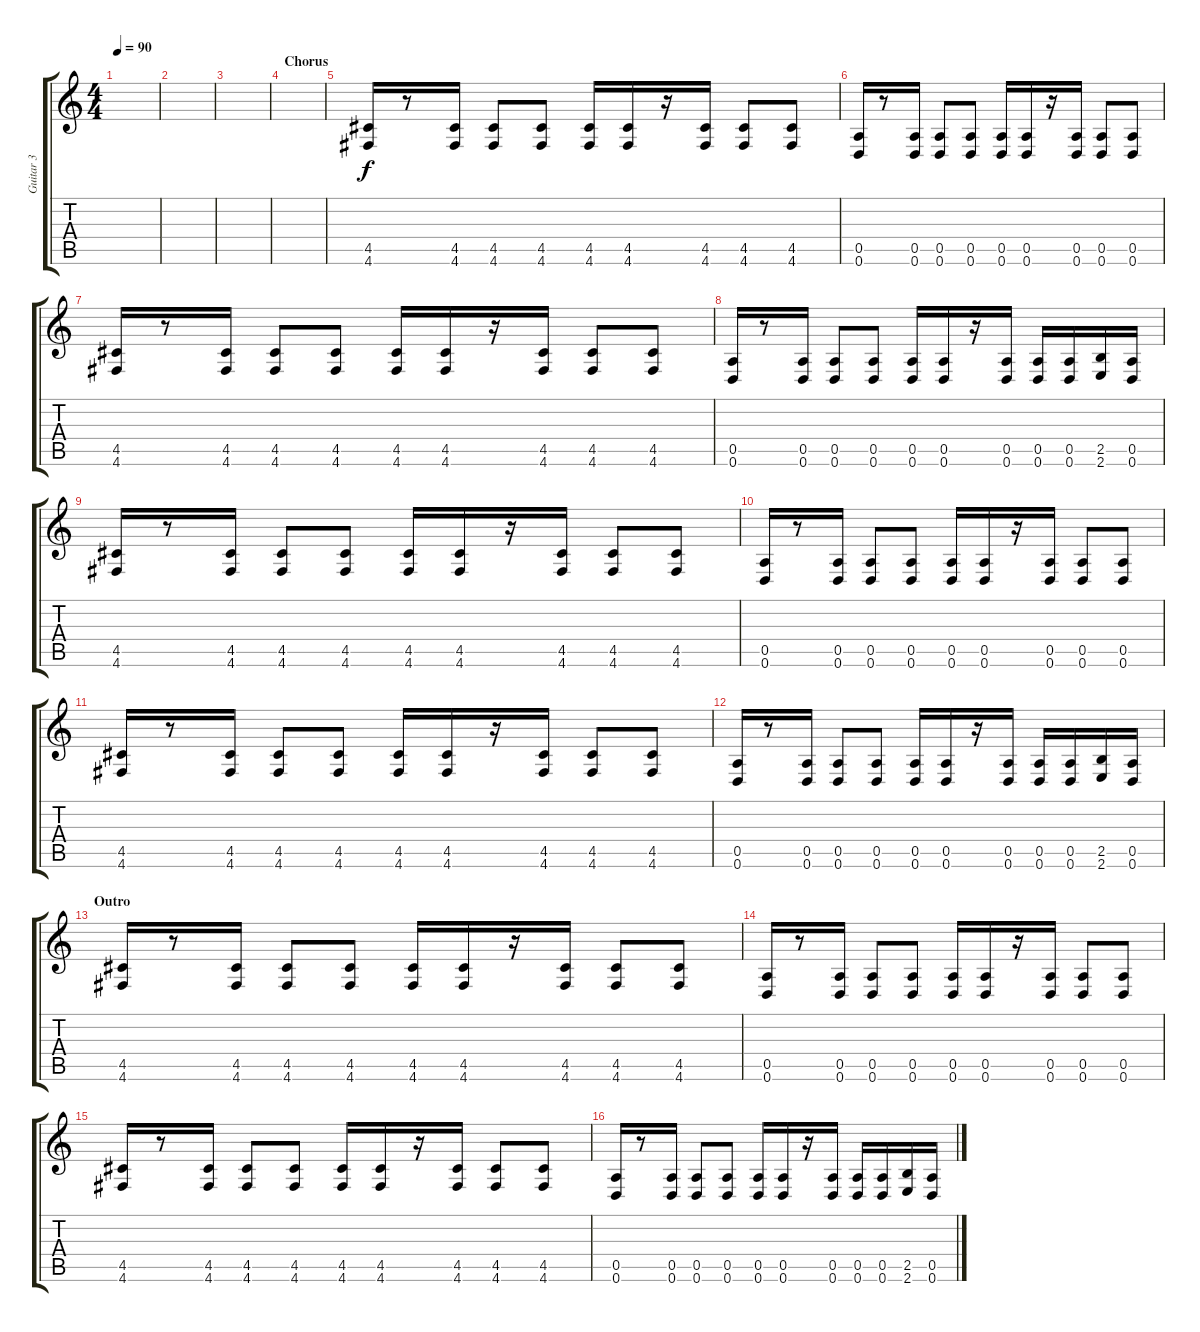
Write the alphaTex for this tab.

\track ("Guitar 3" "Guitar 3") {instrument distortionguitar}
\staff {score tabs}
\tuning (E4 B3 G3 D3 A2 D2) {hide}
\ts (4 4)
\tempo 90
\clef g2
\ks c
|
|
|
\section ("" "Chorus")
|
(4.5 4.6).16 r.8 (4.5 4.6).16 (4.5 4.6).8 (4.5 4.6).8 (4.5 4.6).16 (4.5 4.6).16 r.16 (4.5 4.6).16 (4.5 4.6).8 (4.5 4.6).8 |
(0.5 0.6).16 r.8 (0.5 0.6).16 (0.5 0.6).8 (0.5 0.6).8 (0.5 0.6).16 (0.5 0.6).16 r.16 (0.5 0.6).16 (0.5 0.6).8 (0.5 0.6).8 |
(4.5 4.6).16 r.8 (4.5 4.6).16 (4.5 4.6).8 (4.5 4.6).8 (4.5 4.6).16 (4.5 4.6).16 r.16 (4.5 4.6).16 (4.5 4.6).8 (4.5 4.6).8 |
(0.5 0.6).16 r.8 (0.5 0.6).16 (0.5 0.6).8 (0.5 0.6).8 (0.5 0.6).16 (0.5 0.6).16 r.16 (0.5 0.6).16 (0.5 0.6).16 (0.5 0.6).16 (2.5 2.6).16 (0.5 0.6).16 |
(4.5 4.6).16 r.8 (4.5 4.6).16 (4.5 4.6).8 (4.5 4.6).8 (4.5 4.6).16 (4.5 4.6).16 r.16 (4.5 4.6).16 (4.5 4.6).8 (4.5 4.6).8 |
(0.5 0.6).16 r.8 (0.5 0.6).16 (0.5 0.6).8 (0.5 0.6).8 (0.5 0.6).16 (0.5 0.6).16 r.16 (0.5 0.6).16 (0.5 0.6).8 (0.5 0.6).8 |
(4.5 4.6).16 r.8 (4.5 4.6).16 (4.5 4.6).8 (4.5 4.6).8 (4.5 4.6).16 (4.5 4.6).16 r.16 (4.5 4.6).16 (4.5 4.6).8 (4.5 4.6).8 |
(0.5 0.6).16 r.8 (0.5 0.6).16 (0.5 0.6).8 (0.5 0.6).8 (0.5 0.6).16 (0.5 0.6).16 r.16 (0.5 0.6).16 (0.5 0.6).16 (0.5 0.6).16 (2.5 2.6).16 (0.5 0.6).16 |
\section ("" "Outro")
(4.5 4.6).16 r.8 (4.5 4.6).16 (4.5 4.6).8 (4.5 4.6).8 (4.5 4.6).16 (4.5 4.6).16 r.16 (4.5 4.6).16 (4.5 4.6).8 (4.5 4.6).8 |
(0.5 0.6).16 r.8 (0.5 0.6).16 (0.5 0.6).8 (0.5 0.6).8 (0.5 0.6).16 (0.5 0.6).16 r.16 (0.5 0.6).16 (0.5 0.6).8 (0.5 0.6).8 |
(4.5 4.6).16 r.8 (4.5 4.6).16 (4.5 4.6).8 (4.5 4.6).8 (4.5 4.6).16 (4.5 4.6).16 r.16 (4.5 4.6).16 (4.5 4.6).8 (4.5 4.6).8 |
(0.5 0.6).16 r.8 (0.5 0.6).16 (0.5 0.6).8 (0.5 0.6).8 (0.5 0.6).16 (0.5 0.6).16 r.16 (0.5 0.6).16 (0.5 0.6).16 (0.5 0.6).16 (2.5 2.6).16 (0.5 0.6).16
